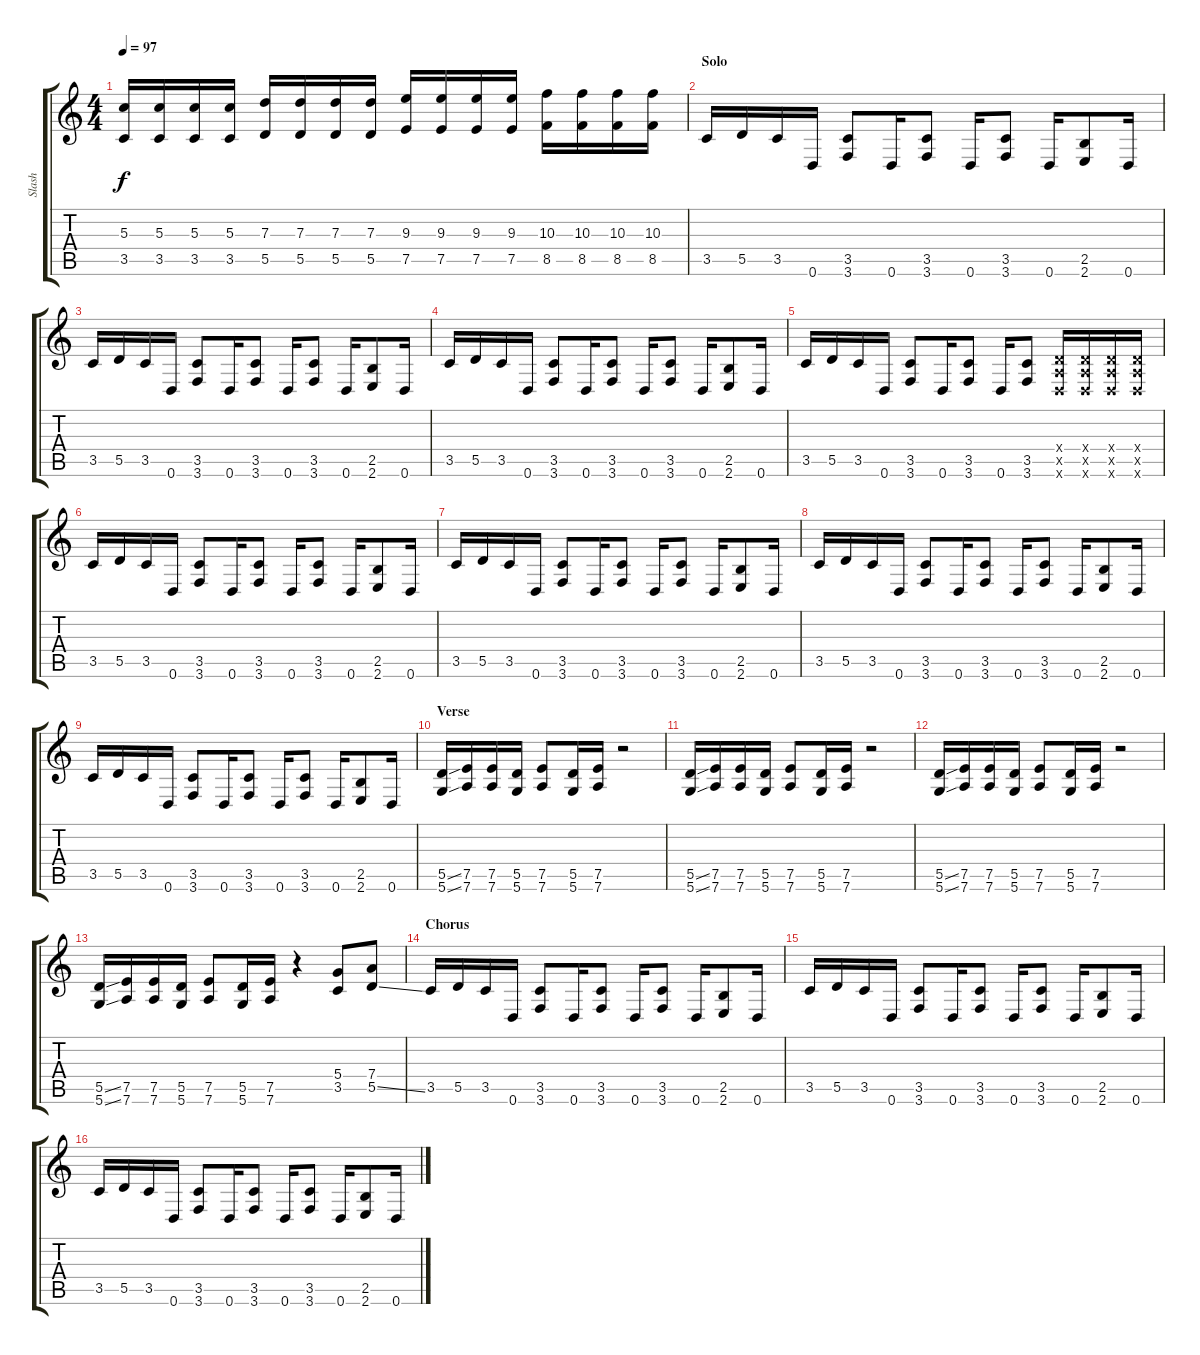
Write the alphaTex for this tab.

\track ("Slash" "Slash") {instrument overdrivenguitar}
\staff {score tabs}
\tuning (E4 B3 G3 D3 A2 D2) {hide}
\ts (4 4)
\tempo 97
\clef g2
\ks c
(5.3 3.5).16{dy f} (5.3 3.5).16 (5.3 3.5).16 (5.3 3.5).16 (7.3 5.5).16 (7.3 5.5).16 (7.3 5.5).16 (7.3 5.5).16 (9.3 7.5).16 (9.3 7.5).16 (9.3 7.5).16 (9.3 7.5).16 (10.3 8.5).16 (10.3 8.5).16 (10.3 8.5).16 (10.3 8.5).16 |
\section ("" "Solo")
3.5.16 5.5.16 3.5.16 0.6.16 (3.5 3.6).8 0.6.16 (3.5 3.6).8 0.6.16 (3.5 3.6).8 0.6.16 (2.5 2.6).8 0.6.16 |
3.5.16 5.5.16 3.5.16 0.6.16 (3.5 3.6).8 0.6.16 (3.5 3.6).8 0.6.16 (3.5 3.6).8 0.6.16 (2.5 2.6).8 0.6.16 |
3.5.16 5.5.16 3.5.16 0.6.16 (3.5 3.6).8 0.6.16 (3.5 3.6).8 0.6.16 (3.5 3.6).8 0.6.16 (2.5 2.6).8 0.6.16 |
3.5.16 5.5.16 3.5.16 0.6.16 (3.5 3.6).8 0.6.16 (3.5 3.6).8 0.6.16 (3.5 3.6).8 (0.4{x} 0.5{x} 0.6{x}).16 (0.4{x} 0.5{x} 0.6{x}).16 (0.4{x} 0.5{x} 0.6{x}).16 (0.4{x} 0.5{x} 0.6{x}).16 |
3.5.16 5.5.16 3.5.16 0.6.16 (3.5 3.6).8 0.6.16 (3.5 3.6).8 0.6.16 (3.5 3.6).8 0.6.16 (2.5 2.6).8 0.6.16 |
3.5.16 5.5.16 3.5.16 0.6.16 (3.5 3.6).8 0.6.16 (3.5 3.6).8 0.6.16 (3.5 3.6).8 0.6.16 (2.5 2.6).8 0.6.16 |
3.5.16 5.5.16 3.5.16 0.6.16 (3.5 3.6).8 0.6.16 (3.5 3.6).8 0.6.16 (3.5 3.6).8 0.6.16 (2.5 2.6).8 0.6.16 |
3.5.16 5.5.16 3.5.16 0.6.16 (3.5 3.6).8 0.6.16 (3.5 3.6).8 0.6.16 (3.5 3.6).8 0.6.16 (2.5 2.6).8 0.6.16 |
\section ("" "Verse")
(5.5{ss} 5.6{ss}).16 (7.5 7.6).16 (7.5 7.6).16 (5.5 5.6).16 (7.5 7.6).8 (5.5 5.6).16 (7.5 7.6).16 r.2 |
(5.5{ss} 5.6{ss}).16 (7.5 7.6).16 (7.5 7.6).16 (5.5 5.6).16 (7.5 7.6).8 (5.5 5.6).16 (7.5 7.6).16 r.2 |
(5.5{ss} 5.6{ss}).16 (7.5 7.6).16 (7.5 7.6).16 (5.5 5.6).16 (7.5 7.6).8 (5.5 5.6).16 (7.5 7.6).16 r.2 |
(5.5{ss} 5.6{ss}).16 (7.5 7.6).16 (7.5 7.6).16 (5.5 5.6).16 (7.5 7.6).8 (5.5 5.6).16 (7.5 7.6).16 r.4 (5.4 3.5).8 (7.4 5.5{ss}).8 |
\section ("" "Chorus")
3.5.16 5.5.16 3.5.16 0.6.16 (3.5 3.6).8 0.6.16 (3.5 3.6).8 0.6.16 (3.5 3.6).8 0.6.16 (2.5 2.6).8 0.6.16 |
3.5.16 5.5.16 3.5.16 0.6.16 (3.5 3.6).8 0.6.16 (3.5 3.6).8 0.6.16 (3.5 3.6).8 0.6.16 (2.5 2.6).8 0.6.16 |
3.5.16 5.5.16 3.5.16 0.6.16 (3.5 3.6).8 0.6.16 (3.5 3.6).8 0.6.16 (3.5 3.6).8 0.6.16 (2.5 2.6).8 0.6.16
